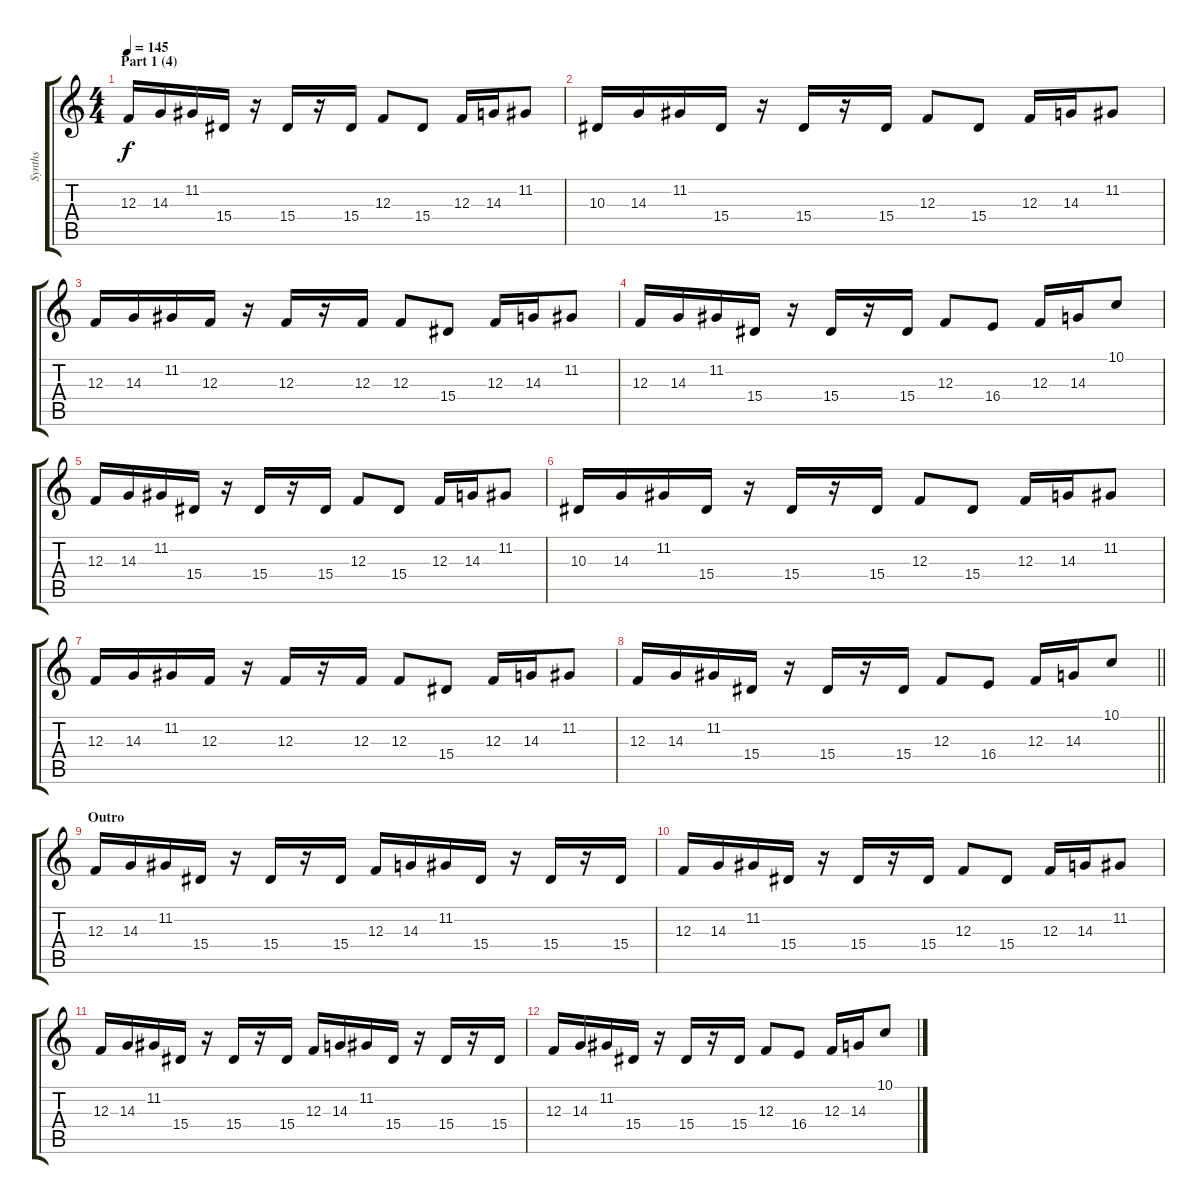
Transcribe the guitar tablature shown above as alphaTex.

\track ("Synths" "Synths") {instrument koto}
\staff {score tabs}
\tuning (D4 A3 F3 C3 G2 C2) {hide}
\ts (4 4)
\section ("" "Part 1 (4)")
\tempo 145
\clef g2
\ks c
12.3.16{dy f} 14.3.16 11.2.16 15.4.16 r.16 15.4.16 r.16 15.4.16 12.3.8 15.4.8 12.3.16 14.3.16 11.2.8 |
10.3.16 14.3.16 11.2.16 15.4.16 r.16 15.4.16 r.16 15.4.16 12.3.8 15.4.8 12.3.16 14.3.16 11.2.8 |
12.3.16 14.3.16 11.2.16 12.3.16 r.16 12.3.16 r.16 12.3.16 12.3.8 15.4.8 12.3.16 14.3.16 11.2.8 |
12.3.16 14.3.16 11.2.16 15.4.16 r.16 15.4.16 r.16 15.4.16 12.3.8 16.4.8 12.3.16 14.3.16 10.1.8 |
12.3.16 14.3.16 11.2.16 15.4.16 r.16 15.4.16 r.16 15.4.16 12.3.8 15.4.8 12.3.16 14.3.16 11.2.8 |
10.3.16 14.3.16 11.2.16 15.4.16 r.16 15.4.16 r.16 15.4.16 12.3.8 15.4.8 12.3.16 14.3.16 11.2.8 |
12.3.16 14.3.16 11.2.16 12.3.16 r.16 12.3.16 r.16 12.3.16 12.3.8 15.4.8 12.3.16 14.3.16 11.2.8 |
\barLineRight lightlight
12.3.16 14.3.16 11.2.16 15.4.16 r.16 15.4.16 r.16 15.4.16 12.3.8 16.4.8 12.3.16 14.3.16 10.1.8 |
\section ("" "Outro")
12.3.16 14.3.16 11.2.16 15.4.16 r.16 15.4.16 r.16 15.4.16 12.3.16 14.3.16 11.2.16 15.4.16 r.16 15.4.16 r.16 15.4.16 |
12.3.16 14.3.16 11.2.16 15.4.16 r.16 15.4.16 r.16 15.4.16 12.3.8 15.4.8 12.3.16 14.3.16 11.2.8 |
12.3.16 14.3.16 11.2.16 15.4.16 r.16 15.4.16 r.16 15.4.16 12.3.16 14.3.16 11.2.16 15.4.16 r.16 15.4.16 r.16 15.4.16 |
12.3.16 14.3.16 11.2.16 15.4.16 r.16 15.4.16 r.16 15.4.16 12.3.8 16.4.8 12.3.16 14.3.16 10.1.8
